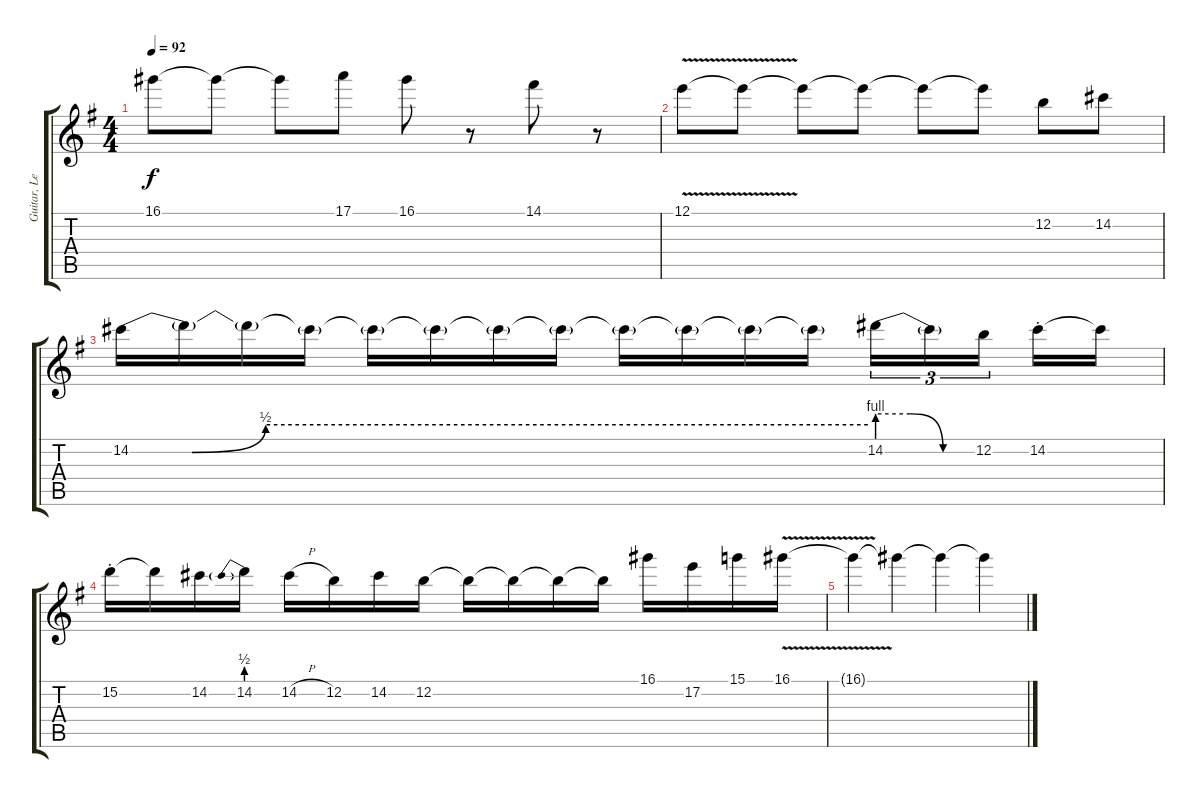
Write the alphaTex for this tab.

\track ("Guitar, Lead" "Guitar, Le") {instrument overdrivenguitar}
\staff {score tabs}
\tuning (E4 B3 G3 D3 A2 E2) {hide}
\ts (4 4)
\tempo 92
\clef g2
\ks g
16.1{t}.8{dy f} 16.1{t}.8 16.1{t}.8 17.1.8 16.1.8 r.8 14.1.8 r.8 |
12.1{v}.8 12.1{t}.8 12.1{t}.8 12.1{t}.8 12.1{t}.8 12.1{t}.8 12.2.8 14.2.8 |
14.2{be (custom 0 0 5 0 11 2 60 2)}.16 14.2{t}.16 14.2{t}.16 14.2{t}.16 14.2{t}.16 14.2{t}.16 14.2{t}.16 14.2{t}.16 14.2{t}.16 14.2{t}.16 14.2{t}.16 14.2{t}.16 14.2{be (custom 0 4 20 4 40 0 60 0)}.16{tu (3 2)} 14.2{t}.16{tu (3 2)} 12.2.16{tu (3 2) beam splitsecondary} 14.2{st}.16 14.2{t}.16 |
15.2{st}.16 15.2{t}.16 14.2.16 14.2{be (prebend 0 2 60 2)}.16 14.2{h}.16 12.2.16 14.2.16 12.2.16 12.2{t}.16 12.2{t}.16 12.2{t}.16 12.2{t}.16 16.1.16 17.2.16 15.1.16 16.1{v}.16 |
16.1{t}.4 16.1{t}.4 16.1{t}.4 16.1{t}.4
